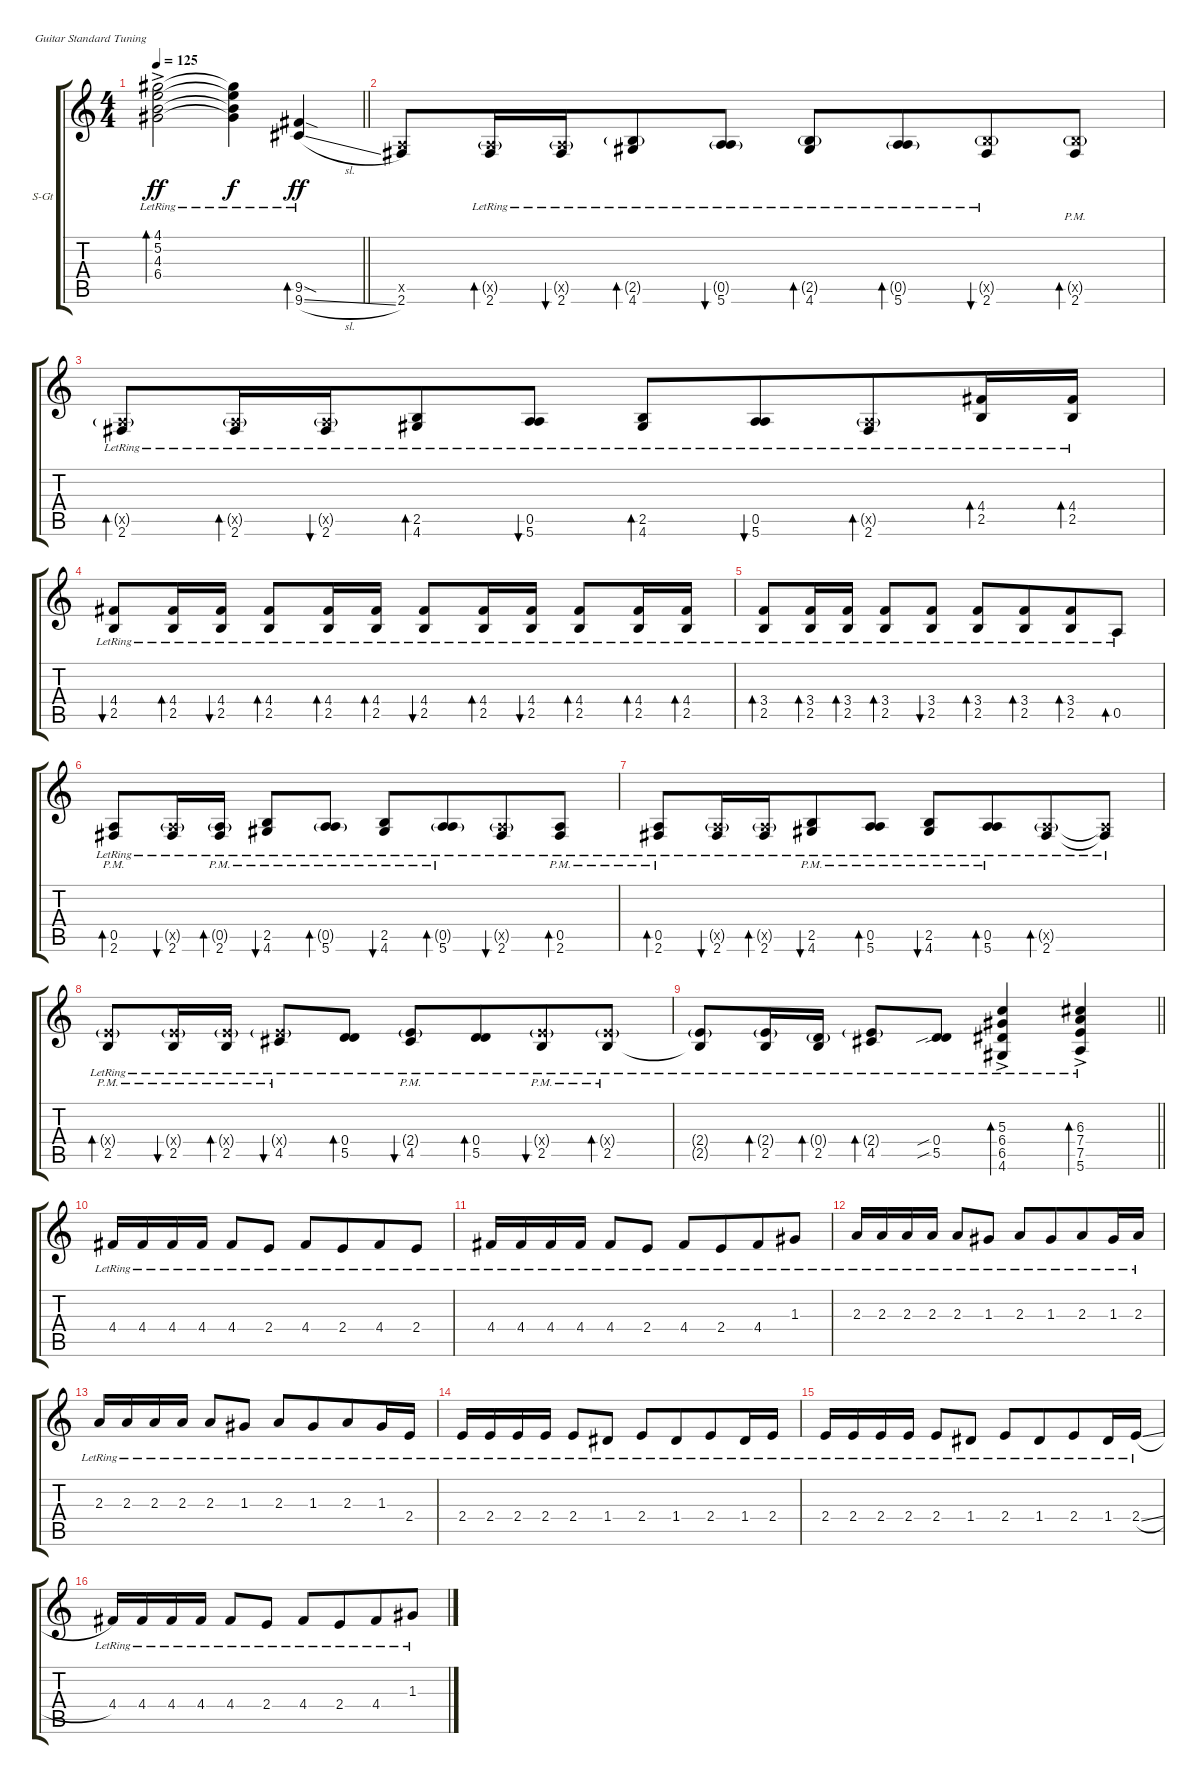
\bracketExtendMode groupsimilarinstruments
\firstSystemTrackNameOrientation horizontal
\otherSystemsTrackNameOrientation horizontal
\track ("Лидер Юрий Каспарян" "S-Gt") {instrument acousticguitarsteel}
\staff {score tabs}
\tuning (E4 B3 G3 D3 A2 E2)
\ts (4 4)
\tempo 125
\clef g2
\barLineRight lightlight
\ks c
(4.1{ac lr} 5.2{ac lr} 4.3{ac lr} 6.4{ac lr}).2{bd 30 dy ff} (6.4{lr t} 4.3{lr t} 5.2{lr t} 4.1{lr t}).4{dy f} (9.5{sod lr} 9.6{sl lr}).4{bd 30 dy ff} |
(2.6 0.5{x}).8 (2.6{lr} 0.5{g x}).16{bd 30} (2.6{lr} 0.5{g x}).16{bu 30 beam merge} (4.6{lr} 2.5{g lr}).8{bd 30} (5.6{lr} 0.5{g lr}).8{bu 30} (4.6{lr} 2.5{g lr}).8{bd 30} (5.6{lr} 0.5{g lr}).8{bd 30 beam merge} (2.6{lr} 2.5{g x}).8{bu 30} (2.6 2.5{g pm x}).8{bd 30} |
(2.6{lr} 0.5{g x}).8{bd 44} (2.6{lr} 0.5{g x}).16{bd 43} (2.6{lr} 0.5{g x}).16{bu 42 beam merge} (4.6{lr} 2.5).8{bd 41} (5.6{lr} 0.5).8{bu 40} (4.6{lr} 2.5).8{bd 39} (5.6{lr} 0.5).8{bu 38 beam merge} (2.6{lr} 0.5{g x}).8{bd 37} (4.4{lr} 2.5{lr}).16{bd 36} (4.4{lr} 2.5{lr}).16{bd 36} |
(4.4{lr} 2.5{lr}).8{bu 35} (4.4{lr} 2.5{lr}).16{bd 34} (4.4{lr} 2.5{lr}).16{bu 33} (4.4{lr} 2.5{lr}).8{bd 32} (4.4{lr} 2.5{lr}).16{bd 31} (4.4{lr} 2.5{lr}).16{bd 30} (4.4{lr} 2.5{lr}).8{bu 30} (4.4{lr} 2.5{lr}).16{bd 30} (4.4{lr} 2.5{lr}).16{bu 30} (4.4{lr} 2.5{lr}).8{bd 30} (4.4{lr} 2.5{lr}).16{bd 30} (4.4{lr} 2.5{lr}).16{bd 30} |
(3.4{lr} 2.5{lr}).8{bd 30} (3.4{lr} 2.5{lr}).16{bd 30} (3.4{lr} 2.5{lr}).16{bd 30} (3.4{lr} 2.5{lr}).8{bd 30} (3.4{lr} 2.5{lr}).8{bu 30} (3.4{lr} 2.5{lr}).8{bd 30} (3.4{lr} 2.5{lr}).8{bd 30 beam merge} (3.4{lr} 2.5{lr}).8{bd 30} 0.5{lr}.8{bd 30} |
(2.6{lr} 0.5{pm}).8{bd 35} (2.6{lr} 0.5{g x}).16{bu 34} (2.6{lr} 0.5{g pm}).16{bd 33} (4.6{lr} 2.5{pm}).8{bu 32} (5.6{lr} 0.5{g pm}).8{bd 30} (4.6{lr} 2.5{pm}).8{bu 30} (5.6{lr} 0.5{g pm}).8{bd 30 beam merge} (2.6{lr} 0.5{g x}).8{bu 30} (2.6{lr} 0.5{pm}).8{bd 30} |
(2.6{lr} 0.5{pm}).8{bd 30} (2.6{lr} 0.5{g x}).16{bu 30} (2.6{lr} 0.5{g x}).16{bd 30 beam merge} (4.6{lr} 2.5{pm}).8{bu 30} (5.6{lr} 0.5{pm}).8{bd 30} (4.6{lr} 2.5{pm}).8{bu 30} (5.6{lr} 0.5{pm}).8{bd 30 beam merge} (2.6{lr} 0.5{g x}).8{bd 30} (2.6{lr t} 0.5{x t}).8 |
(2.5{lr} 2.4{g pm x}).8{bd 30} (2.5{lr} 2.4{g pm x}).16{bu 30} (2.5{lr} 2.4{g pm x}).16{bd 30} (4.5{lr} 2.4{g pm x}).8{bu 30} (5.5{lr} 0.4).8{bd 30} (4.5{lr} 2.4{g pm}).8{bu 30} (5.5{lr} 0.4).8{bd 30 beam merge} (2.5{lr} 2.4{g pm x}).8{bu 30} (2.5{lr} 2.4{g pm x}).8{bd 30} |
\barLineRight lightlight
(2.5{lr t} 2.4{g lr}).8 (2.5{lr} 2.4{g lr}).16{bd 30} (2.5{lr} 0.4{g lr}).16{bd 30} (4.5{lr} 2.4{g lr}).8{bd 30} (5.5{sib lr} 0.4{sib lr}).8 (6.5{ac lr} 4.6{lr} 6.4{ac lr} 5.3{lr}).4{bd 30} (7.5{ac lr} 5.6{ac lr} 7.4{ac lr} 6.3{lr}).4{bd 30} |
4.4{lr}.16 4.4{lr}.16 4.4{lr}.16 4.4{lr}.16 4.4{lr}.8 2.4{lr}.8 4.4{lr}.8 2.4{lr}.8{beam merge} 4.4{lr}.8 2.4{lr}.8 |
4.4{lr}.16 4.4{lr}.16 4.4{lr}.16 4.4{lr}.16 4.4{lr}.8 2.4{lr}.8 4.4{lr}.8 2.4{lr}.8{beam merge} 4.4{lr}.8 1.3{lr}.8 |
2.3{lr}.16 2.3{lr}.16 2.3{lr}.16 2.3{lr}.16 2.3{lr}.8 1.3{lr}.8 2.3{lr}.8 1.3{lr}.8{beam merge} 2.3{lr}.8 1.3{lr}.16 2.3{lr}.16 |
2.3{lr}.16 2.3{lr}.16 2.3{lr}.16 2.3{lr}.16 2.3{lr}.8 1.3{lr}.8 2.3{lr}.8 1.3{lr}.8{beam merge} 2.3{lr}.8 1.3{lr}.16 2.4{lr}.16 |
2.4{lr}.16 2.4{lr}.16 2.4{lr}.16 2.4{lr}.16 2.4{lr}.8 1.4{lr}.8 2.4{lr}.8 1.4{lr}.8{beam merge} 2.4{lr}.8 1.4{lr}.16 2.4{lr}.16 |
2.4{lr}.16 2.4{lr}.16 2.4{lr}.16 2.4{lr}.16 2.4{lr}.8 1.4{lr}.8 2.4{lr}.8 1.4{lr}.8{beam merge} 2.4{lr}.8 1.4{lr}.16 2.4{sl lr}.16 |
4.4{lr}.16 4.4{lr}.16 4.4{lr}.16 4.4{lr}.16 4.4{lr}.8 2.4{lr}.8 4.4{lr}.8 2.4{lr}.8{beam merge} 4.4{lr}.8 1.3{sl lr}.8
